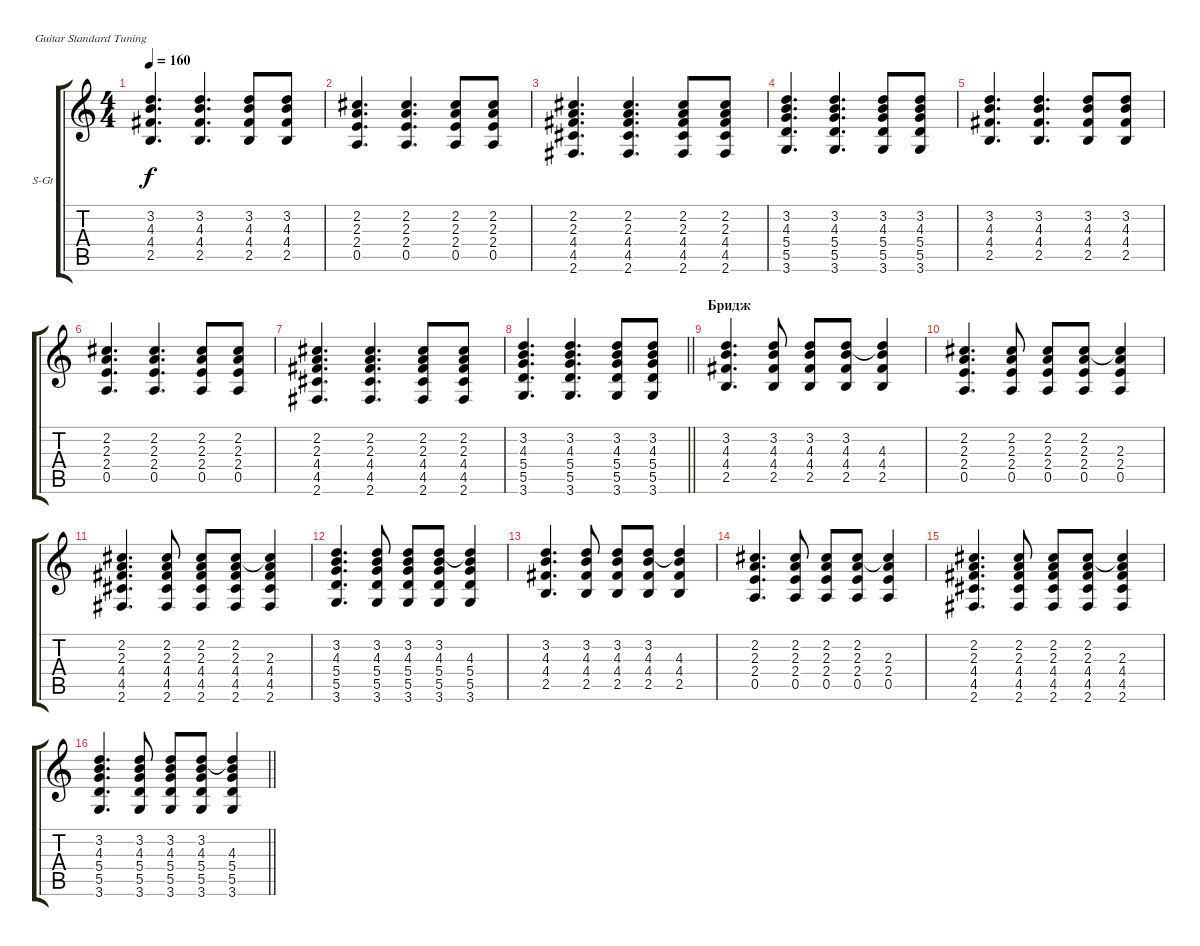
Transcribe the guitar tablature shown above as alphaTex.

\bracketExtendMode groupsimilarinstruments
\firstSystemTrackNameOrientation horizontal
\otherSystemsTrackNameOrientation horizontal
\track ("Гитара 3" "S-Gt") {instrument acousticguitarsteel}
\staff {score tabs}
\tuning (E4 B3 G3 D3 A2 E2)
\ts (4 4)
\tempo 160
\clef g2
\ks c
(3.2 4.3 4.4 2.5).4{d dy f} (3.2 4.3 4.4 2.5).4{d} (3.2 4.3 4.4 2.5).8 (3.2 4.3 4.4 2.5).8 |
(2.2 2.3 2.4 0.5).4{d} (2.2 2.3 2.4 0.5).4{d} (2.2 2.3 2.4 0.5).8 (2.2 2.3 2.4 0.5).8 |
(2.2 2.3 4.4 4.5 2.6).4{d} (2.2 2.3 4.4 4.5 2.6).4{d} (2.2 2.3 4.4 4.5 2.6).8 (2.2 2.3 4.4 4.5 2.6).8 |
(3.2 4.3 5.4 5.5 3.6).4{d} (3.2 4.3 5.4 5.5 3.6).4{d} (3.2 4.3 5.4 5.5 3.6).8 (3.2 4.3 5.4 5.5 3.6).8 |
(3.2 4.3 4.4 2.5).4{d} (3.2 4.3 4.4 2.5).4{d} (3.2 4.3 4.4 2.5).8 (3.2 4.3 4.4 2.5).8 |
(2.2 2.3 2.4 0.5).4{d} (2.2 2.3 2.4 0.5).4{d} (2.2 2.3 2.4 0.5).8 (2.2 2.3 2.4 0.5).8 |
(2.2 2.3 4.4 4.5 2.6).4{d} (2.2 2.3 4.4 4.5 2.6).4{d} (2.2 2.3 4.4 4.5 2.6).8 (2.2 2.3 4.4 4.5 2.6).8 |
\barLineRight lightlight
(3.2 4.3 5.4 5.5 3.6).4{d} (3.2 4.3 5.4 5.5 3.6).4{d} (3.2 4.3 5.4 5.5 3.6).8 (3.2 4.3 5.4 5.5 3.6).8 |
\section ("" "Бридж")
(3.2 4.3 4.4 2.5).4{d} (3.2 4.3 4.4 2.5).8 (3.2 4.3 4.4 2.5).8 (3.2 4.3 4.4 2.5).8 (3.2{t} 4.3 4.4 2.5).4 |
(2.2 2.3 2.4 0.5).4{d} (2.2 2.3 2.4 0.5).8 (2.2 2.3 2.4 0.5).8 (2.2 2.3 2.4 0.5).8 (2.2{t} 2.3 2.4 0.5).4 |
(2.2 2.3 4.4 4.5 2.6).4{d} (2.2 2.3 4.4 4.5 2.6).8 (2.2 2.3 4.4 4.5 2.6).8 (2.2 2.3 4.4 4.5 2.6).8 (2.2{t} 2.3 4.4 4.5 2.6).4 |
(3.2 4.3 5.4 5.5 3.6).4{d} (3.2 4.3 5.4 5.5 3.6).8 (3.2 4.3 5.4 5.5 3.6).8 (3.2 4.3 5.4 5.5 3.6).8 (3.2{t} 4.3 5.4 5.5 3.6).4 |
(3.2 4.3 4.4 2.5).4{d} (3.2 4.3 4.4 2.5).8 (3.2 4.3 4.4 2.5).8 (3.2 4.3 4.4 2.5).8 (3.2{t} 4.3 4.4 2.5).4 |
(2.2 2.3 2.4 0.5).4{d} (2.2 2.3 2.4 0.5).8 (2.2 2.3 2.4 0.5).8 (2.2 2.3 2.4 0.5).8 (2.2{t} 2.3 2.4 0.5).4 |
(2.2 2.3 4.4 4.5 2.6).4{d} (2.2 2.3 4.4 4.5 2.6).8 (2.2 2.3 4.4 4.5 2.6).8 (2.2 2.3 4.4 4.5 2.6).8 (2.2{t} 2.3 4.4 4.5 2.6).4 |
\barLineRight lightlight
(3.2 4.3 5.4 5.5 3.6).4{d} (3.2 4.3 5.4 5.5 3.6).8 (3.2 4.3 5.4 5.5 3.6).8 (3.2 4.3 5.4 5.5 3.6).8 (3.2{t} 4.3 5.4 5.5 3.6).4
